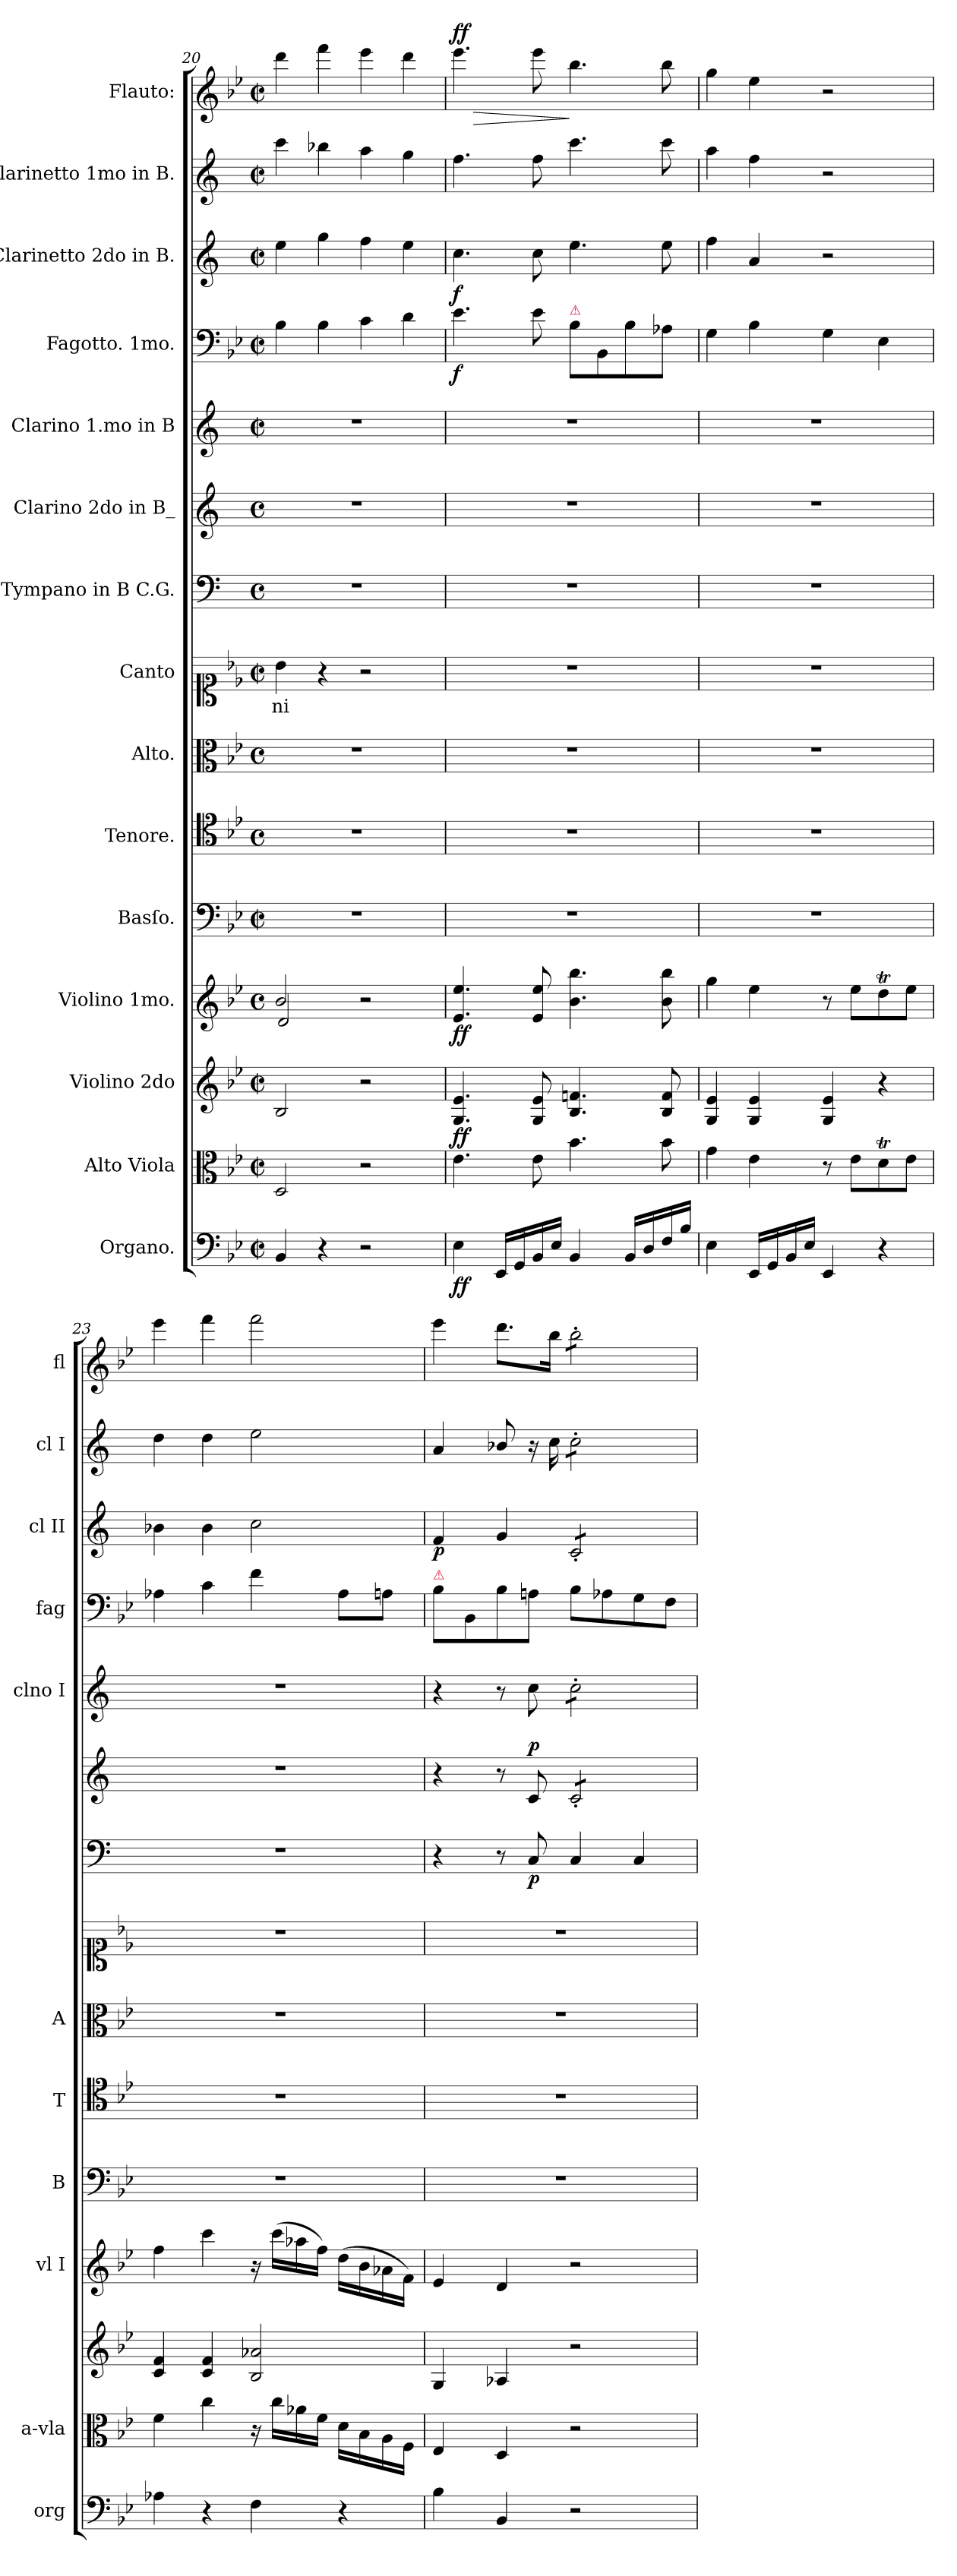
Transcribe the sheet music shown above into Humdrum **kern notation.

**kern	**dynam	**kern	**dynam	**kern	**dynam	**kern	**dynam	**kern	**kern	**kern	**kern	**text	**kern	**dynam	**kern	**dynam	**kern	**kern	**dynam	**kern	**dynam	**kern	**kern	**dynam
*part15	*part15	*part14	*part14	*part13	*part13	*part12	*part12	*part11	*part10	*part9	*part8	*part8	*part7	*part7	*part6	*part6	*part5	*part4	*part4	*part3	*part3	*part2	*part1	*part1
*staff15	*staff15	*staff14	*staff14	*staff13	*staff13	*staff12	*staff12	*staff11	*staff10	*staff9	*staff8	*staff8	*staff7	*staff7	*staff6	*staff6	*staff5	*staff4	*staff4	*staff3	*staff3	*staff2	*staff1	*staff1
*I"Organo.	*	*I"Alto Viola	*	*I"Violino 2do	*	*I"Violino 1mo.	*	*I"Basſo.	*I"Tenore.	*I"Alto.	*I"Canto	*	*I"Tympano in B C.G.	*	*I"Clarino 2do in B_	*	*I"Clarino 1.mo in B	*I"Fagotto. 1mo.	*	*I"Clarinetto 2do in B.	*	*I"Clarinetto 1mo in B.	*I"Flauto:	*
*I'org	*	*I'a-vla	*	*	*	*I'vl I	*	*I'B	*I'T	*I'A	*	*	*	*	*	*	*I'clno I	*I'fag	*	*I'cl II	*	*I'cl I	*I'fl	*
*clefF4	*	*clefC3	*	*clefG2	*	*clefG2	*	*clefF4	*clefC4	*clefC3	*clefC1	*	*clefF4	*	*clefG2	*	*clefG2	*clefF4	*	*clefG2	*	*clefG2	*clefG2	*
*	*	*	*	*	*	*	*	*	*	*	*	*	*ITrd1c2	*	*ITrd1c2	*	*ITrd1c2	*	*	*ITrd1c2	*	*ITrd1c2	*	*
*k[b-e-]	*	*k[b-e-]	*	*k[b-e-]	*	*k[b-e-]	*	*k[b-e-]	*k[b-e-]	*k[b-e-]	*k[b-e-]	*	*k[b-e-]	*	*k[b-e-]	*	*k[b-e-]	*k[b-e-]	*	*k[b-e-]	*	*k[b-e-]	*k[b-e-]	*
*B-:	*	*B-:	*	*B-:	*	*B-:	*	*B-:	*B-:	*B-:	*B-:	*	*	*	*	*	*	*B-:	*	*	*	*	*B-:	*
*M2/2	*	*M2/2	*	*M2/2	*	*M2/2	*	*M2/2	*M2/2	*M2/2	*M2/2	*	*M2/2	*	*M2/2	*	*M2/2	*M2/2	*	*M2/2	*	*M2/2	*M2/2	*
*met(c|)	*	*met(c|)	*	*met(c|)	*	*met(c)	*	*met(c|)	*met(c)	*met(c)	*met(c|)	*	*met(c)	*	*met(c)	*	*met(c|)	*met(c|)	*	*met(c|)	*	*met(c|)	*met(c|)	*
=20	=20	=20	=20	=20	=20	=20	=20	=20	=20	=20	=20	=20	=20	=20	=20	=20	=20	=20	=20	=20	=20	=20	=20	=20
*	*	*	*	*	*	*^	*	*	*	*	*	*	*	*	*	*	*	*	*	*	*	*	*	*
4BB-/	.	2D/	.	2B-/	.	2b-/	2d/	.	1r	1r	1r	4b-\	-ni	1r	.	1r	.	1r	4B-\	.	4dd\	.	4bb-\	4ddd\	.
4r	.	.	.	.	.	.	.	.	.	.	.	4r	.	.	.	.	.	.	4B-\	.	4ff\	.	4aa-X\	4fff\	.
2r	.	2r	.	2r	.	2r	2ryy	.	.	.	.	2r	.	.	.	.	.	.	4c\	.	4ee-\	.	4gg\	4eee-\	.
.	.	.	.	.	.	.	.	.	.	.	.	.	.	.	.	.	.	.	4d\	.	4dd\	.	4ff\	4ddd\	.
*	*	*	*	*	*	*v	*v	*	*	*	*	*	*	*	*	*	*	*	*	*	*	*	*	*	*
=21	=21	=21	=21	=21	=21	=21	=21	=21	=21	=21	=21	=21	=21	=21	=21	=21	=21	=21	=21	=21	=21	=21	=21	=21
!	!	!	!	!	!	!	!	!	!	!	!	!	!	!	!	!	!	!	!	!	!	!	!	!LO:HP:b
!	!	!	!	!	!	!	!	!	!	!	!	!	!	!	!	!	!	!	!	!	!	!	!	!LO:DY:n=1:a
4E-\	ff	4.e-\	for	4.G/ 4.e-/	ff	4.e-/ 4.ee-/	ff	1r	1r	1r	1r	.	1r	.	1r	.	1r	4.e-\	f	4.b-\	f	4.ee-\	4.eee-\	> ff
16EE-/LL	.	.	.	.	.	.	.	.	.	.	.	.	.	.	.	.	.	.	.	.	.	.	.	.
16GG/	.	.	.	.	.	.	.	.	.	.	.	.	.	.	.	.	.	.	.	.	.	.	.	.
16BB-/	.	8e-\	.	8G/ 8e-/	.	8e-/ 8ee-/	.	.	.	.	.	.	.	.	.	.	.	8e-\	.	8b-\	.	8ee-\	8eee-\	.
16E-/JJ	.	.	.	.	.	.	.	.	.	.	.	.	.	.	.	.	.	.	.	.	.	.	.	.
!	!	!	!	!	!	!	!	!	!	!	!	!	!	!	!	!	!	!LO:TX:a:color=crimson:t=⚠	!	!	!	!	!	!
4BB-/	.	4.b-\	.	4.B-/ 4.fn/	.	4.b-\ 4.bb-\	.	.	.	.	.	.	.	.	.	.	.	8B-\L	.	4.dd\	.	4.bb-\	4.bb-\	]
.	.	.	.	.	.	.	.	.	.	.	.	.	.	.	.	.	.	8BB-/	.	.	.	.	.	.
16BB-/LL	.	.	.	.	.	.	.	.	.	.	.	.	.	.	.	.	.	8B-\	.	.	.	.	.	.
16D/	.	.	.	.	.	.	.	.	.	.	.	.	.	.	.	.	.	.	.	.	.	.	.	.
16F/	.	8b-\	.	8B-/ 8f/	.	8b-\ 8bb-\	.	.	.	.	.	.	.	.	.	.	.	8A-X\J	.	8dd\	.	8bb-\	8bb-\	.
16B-/JJ	.	.	.	.	.	.	.	.	.	.	.	.	.	.	.	.	.	.	.	.	.	.	.	.
=22	=22	=22	=22	=22	=22	=22	=22	=22	=22	=22	=22	=22	=22	=22	=22	=22	=22	=22	=22	=22	=22	=22	=22	=22
4E-\	.	4g\	.	4G/ 4e-/	.	4gg\	.	1r	1r	1r	1r	.	1r	.	1r	.	1r	4G\	.	4ee-\	.	4gg\	4gg\	.
16EE-/LL	.	4e-\	.	4G/ 4e-/	.	4ee-\	.	.	.	.	.	.	.	.	.	.	.	4B-\	.	4g/	.	4ee-\	4ee-\	.
16GG/	.	.	.	.	.	.	.	.	.	.	.	.	.	.	.	.	.	.	.	.	.	.	.	.
16BB-/	.	.	.	.	.	.	.	.	.	.	.	.	.	.	.	.	.	.	.	.	.	.	.	.
16E-/JJ	.	.	.	.	.	.	.	.	.	.	.	.	.	.	.	.	.	.	.	.	.	.	.	.
4EE-/	.	8r	.	4G/ 4e-/	.	8r	.	.	.	.	.	.	.	.	.	.	.	4G\	.	2r	.	2r	2r	.
.	.	8e-\L	.	.	.	8ee-\L	.	.	.	.	.	.	.	.	.	.	.	.	.	.	.	.	.	.
4r	.	8dt\	.	4r	.	8ddt\	.	.	.	.	.	.	.	.	.	.	.	4E-\	.	.	.	.	.	.
.	.	8e-\J	.	.	.	8ee-\J	.	.	.	.	.	.	.	.	.	.	.	.	.	.	.	.	.	.
=23	=23	=23	=23	=23	=23	=23	=23	=23	=23	=23	=23	=23	=23	=23	=23	=23	=23	=23	=23	=23	=23	=23	=23	=23
4A-X\	.	4f\	.	4c/ 4f/	.	4ff\	.	1r	1r	1r	1r	.	1r	.	1r	.	1r	4A-X\	.	4a-X\	.	4cc\	4eee-\	.
4r	.	4cc\	.	4c/ 4f/	.	4ccc\	.	.	.	.	.	.	.	.	.	.	.	4c\	.	4a-\	.	4cc\	4fff\	.
4F\	.	16r	.	2B-/ 2a-X/	.	16r	.	.	.	.	.	.	.	.	.	.	.	4f\	.	2b-\	.	2dd\	2fff\	.
.	.	16cc\LL	.	.	.	(16ccc\LL	.	.	.	.	.	.	.	.	.	.	.	.	.	.	.	.	.	.
.	.	16a-X\	.	.	.	16aa-X\	.	.	.	.	.	.	.	.	.	.	.	.	.	.	.	.	.	.
.	.	16f\JJ	.	.	.	16ff\JJ)	.	.	.	.	.	.	.	.	.	.	.	.	.	.	.	.	.	.
4r	.	16d\LL	.	.	.	(16dd\LL	.	.	.	.	.	.	.	.	.	.	.	8A-\L	.	.	.	.	.	.
.	.	16B-\	.	.	.	16b-\	.	.	.	.	.	.	.	.	.	.	.	.	.	.	.	.	.	.
.	.	16A\	.	.	.	16a-X\	.	.	.	.	.	.	.	.	.	.	.	8An\J	.	.	.	.	.	.
.	.	16F\JJ	.	.	.	16f\JJ)	.	.	.	.	.	.	.	.	.	.	.	.	.	.	.	.	.	.
=24	=24	=24	=24	=24	=24	=24	=24	=24	=24	=24	=24	=24	=24	=24	=24	=24	=24	=24	=24	=24	=24	=24	=24	=24
!	!	!	!	!	!	!	!	!	!	!	!	!	!	!	!	!	!	!LO:TX:a:color=crimson:t=⚠	!	!	!	!	!	!
4B-\	.	4E-/	.	4G/	.	4e-/	.	1r	1r	1r	1r	.	4r	.	4r	.	4r	8B-\L	.	4e-/	p	4g/	4eee-\	.
.	.	.	.	.	.	.	.	.	.	.	.	.	.	.	.	.	.	8BB-/	.	.	.	.	.	.
4BB-/	.	4D/	.	4A-X/	.	4d/	.	.	.	.	.	.	8r	.	8r	.	8r	8B-\	.	4f/	.	8a-X/	8.ddd\L	.
!	!	!	!	!	!	!	!	!	!	!	!	!	!	!	!	!LO:DY:a	!	!	!	!	!	!	!	!
.	.	.	.	.	.	.	.	.	.	.	.	.	8BB-/	p	8B-/	p.	8b-\	8An\J	.	.	.	16r	.	.
.	.	.	.	.	.	.	.	.	.	.	.	.	.	.	.	.	.	.	.	.	.	16b-\	16bb-\Jk	.
!	!	!	!	!	!	!	!	!	!	!	!	!	!	!	!	!	!	!	!	!	!	!	!LO:TX:a:color=crimson:t=⚠	!
!	!	!	!	!	!	!	!	!	!	!	!	!	!	!	!	!	!	!	!	!	!	!LO:TX:a:color=crimson:t=⚠	!	!
!	!	!	!	!	!	!	!	!	!	!	!	!	!	!	!	!	!	!	!	!LO:TX:a:color=crimson:t=⚠	!	!	!	!
!	!	!	!	!	!	!	!	!	!	!	!	!	!	!	!	!	!LO:TX:a:color=crimson:t=⚠	!	!	!	!	!	!	!
!	!	!	!	!	!	!	!	!	!	!	!	!	!	!	!LO:TX:a:color=crimson:t=⚠	!	!	!	!	!	!	!	!	!
*	*	*	*	*	*	*	*	*	*	*	*	*	*	*	*tremolo	*	*	*	*	*	*	*	*	*
*	*	*	*	*	*	*	*	*	*	*	*	*	*	*	*	*	*tremolo	*	*	*	*	*	*	*
*	*	*	*	*	*	*	*	*	*	*	*	*	*	*	*	*	*	*	*	*tremolo	*	*	*	*
*	*	*	*	*	*	*	*	*	*	*	*	*	*	*	*	*	*	*	*	*	*	*tremolo	*	*
*	*	*	*	*	*	*	*	*	*	*	*	*	*	*	*	*	*	*	*	*	*	*	*tremolo	*
2r	.	2r	.	2r	.	2r	.	.	.	.	.	.	4BB-/	.	8B-'/L	.	8b-'\L	8B-\L	.	8B-'/L	.	8b-'\L	8bb-'\L	.
.	.	.	.	.	.	.	.	.	.	.	.	.	.	.	8B-'/	.	8b-'\	8A-X\	.	8B-'/	.	8b-'\	8bb-'\	.
.	.	.	.	.	.	.	.	.	.	.	.	.	4BB-/	.	8B-'/	.	8b-'\	8G\	.	8B-'/	.	8b-'\	8bb-'\	.
.	.	.	.	.	.	.	.	.	.	.	.	.	.	.	8B-'/J	.	8b-'\J	8F\J	.	8B-'/J	.	8b-'\J	8bb-'\J	.
*	*	*	*	*	*	*	*	*	*	*	*	*	*	*	*	*	*	*	*	*	*	*	*Xtremolo	*
*	*	*	*	*	*	*	*	*	*	*	*	*	*	*	*	*	*	*	*	*	*	*Xtremolo	*	*
*	*	*	*	*	*	*	*	*	*	*	*	*	*	*	*	*	*	*	*	*Xtremolo	*	*	*	*
*	*	*	*	*	*	*	*	*	*	*	*	*	*	*	*	*	*Xtremolo	*	*	*	*	*	*	*
*	*	*	*	*	*	*	*	*	*	*	*	*	*	*	*Xtremolo	*	*	*	*	*	*	*	*	*
=	=	=	=	=	=	=	=	=	=	=	=	=	=	=	=	=	=	=	=	=	=	=	=	=
*-	*-	*-	*-	*-	*-	*-	*-	*-	*-	*-	*-	*-	*-	*-	*-	*-	*-	*-	*-	*-	*-	*-	*-	*-
